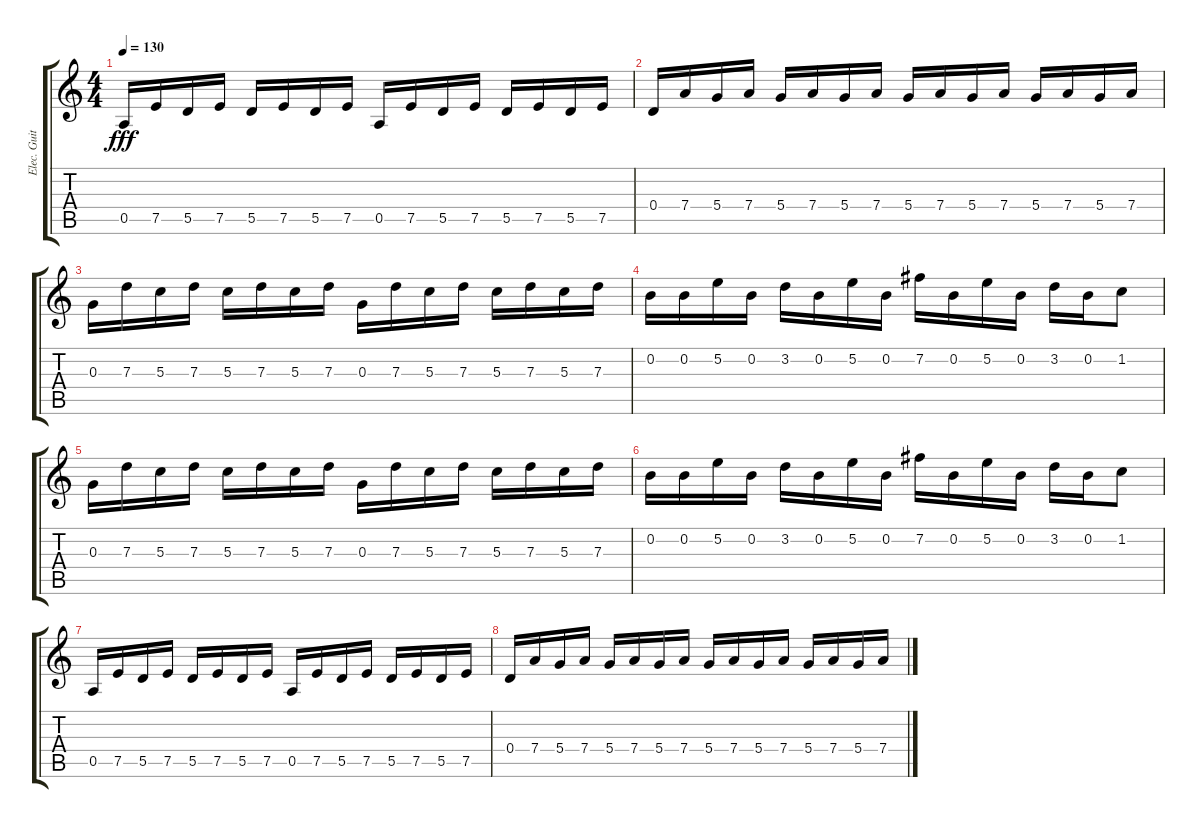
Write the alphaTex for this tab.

\track ("Elec. Guit. 2" "Elec. Guit") {instrument overdrivenguitar}
\staff {score tabs}
\tuning (E4 B3 G3 D3 A2 E2) {hide}
\ts (4 4)
\tempo 130
\clef g2
\ks c
0.5.16{dy fff} 7.5.16 5.5.16 7.5.16 5.5.16 7.5.16 5.5.16 7.5.16 0.5.16 7.5.16 5.5.16 7.5.16 5.5.16 7.5.16 5.5.16 7.5.16 |
0.4.16 7.4.16 5.4.16 7.4.16 5.4.16 7.4.16 5.4.16 7.4.16 5.4.16 7.4.16 5.4.16 7.4.16 5.4.16 7.4.16 5.4.16 7.4.16 |
0.3.16 7.3.16 5.3.16 7.3.16 5.3.16 7.3.16 5.3.16 7.3.16 0.3.16 7.3.16 5.3.16 7.3.16 5.3.16 7.3.16 5.3.16 7.3.16 |
0.2.16 0.2.16 5.2.16 0.2.16 3.2.16 0.2.16 5.2.16 0.2.16 7.2.16 0.2.16 5.2.16 0.2.16 3.2.16 0.2.16 1.2.8 |
0.3.16 7.3.16 5.3.16 7.3.16 5.3.16 7.3.16 5.3.16 7.3.16 0.3.16 7.3.16 5.3.16 7.3.16 5.3.16 7.3.16 5.3.16 7.3.16 |
0.2.16 0.2.16 5.2.16 0.2.16 3.2.16 0.2.16 5.2.16 0.2.16 7.2.16 0.2.16 5.2.16 0.2.16 3.2.16 0.2.16 1.2.8 |
0.5.16 7.5.16 5.5.16 7.5.16 5.5.16 7.5.16 5.5.16 7.5.16 0.5.16 7.5.16 5.5.16 7.5.16 5.5.16 7.5.16 5.5.16 7.5.16 |
0.4.16 7.4.16 5.4.16 7.4.16 5.4.16 7.4.16 5.4.16 7.4.16 5.4.16 7.4.16 5.4.16 7.4.16 5.4.16 7.4.16 5.4.16 7.4.16
